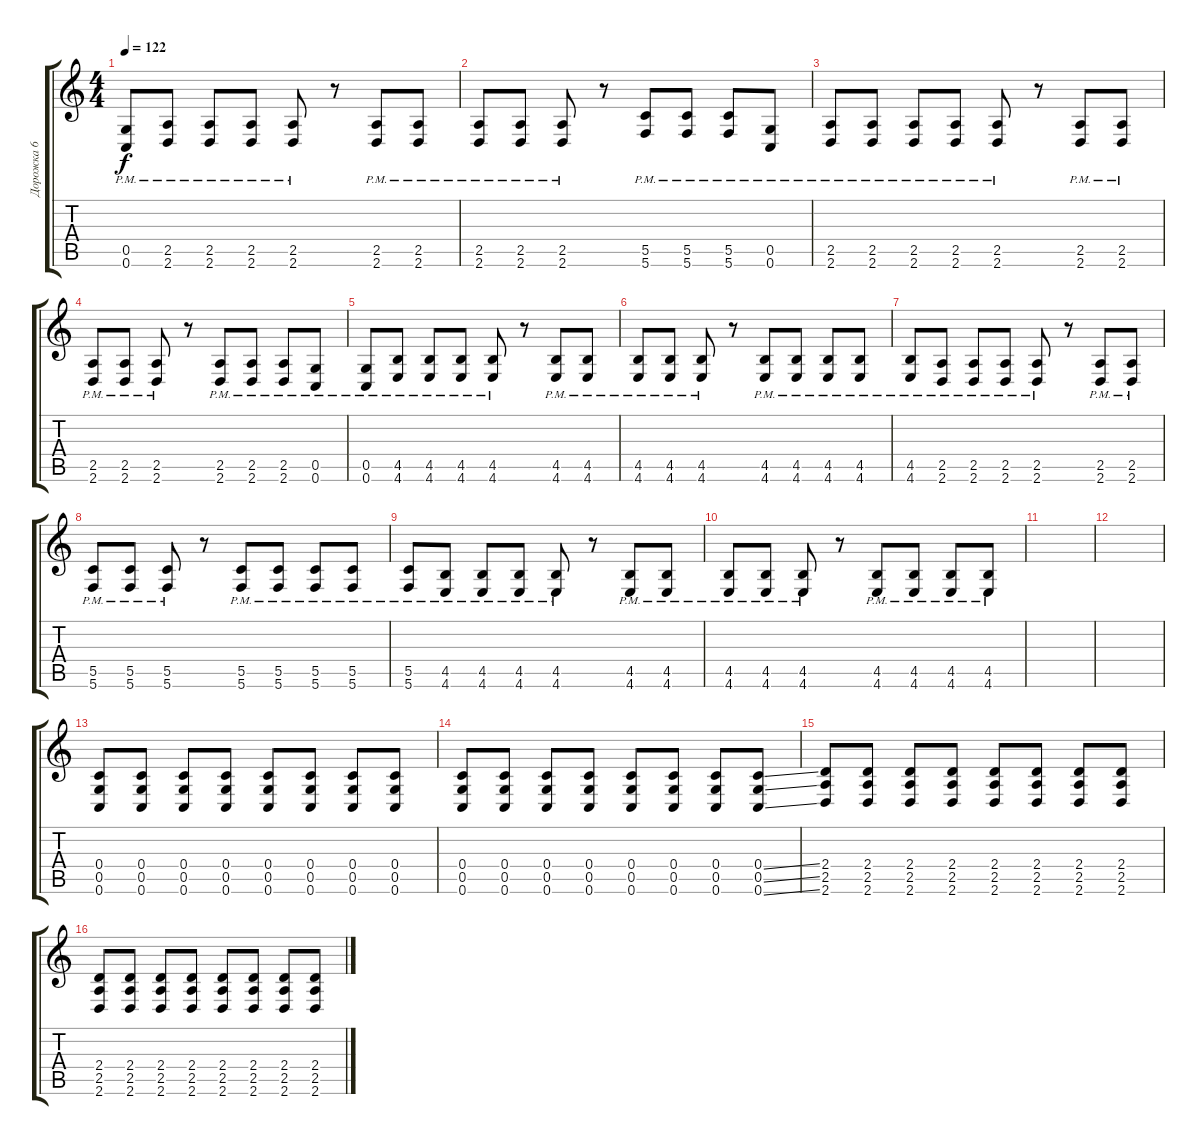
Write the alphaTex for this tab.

\track ("Дорожка 6" "Дорожка 6") {instrument overdrivenguitar}
\staff {score tabs}
\tuning (D4 A3 F3 C3 G2 C2) {hide}
\ts (4 4)
\tempo 122
\clef g2
\ks c
(0.5{pm} 0.6{pm}).8{dy f} (2.5{pm} 2.6{pm}).8 (2.5{pm} 2.6{pm}).8 (2.5{pm} 2.6{pm}).8 (2.5{pm} 2.6{pm}).8 r.8 (2.5{pm} 2.6{pm}).8 (2.5{pm} 2.6{pm}).8 |
(2.5{pm} 2.6{pm}).8 (2.5{pm} 2.6{pm}).8 (2.5{pm} 2.6{pm}).8 r.8 (5.5{pm} 5.6{pm}).8 (5.5{pm} 5.6{pm}).8 (5.5{pm} 5.6{pm}).8 (0.5{pm} 0.6{pm}).8 |
(2.5{pm} 2.6{pm}).8 (2.5{pm} 2.6{pm}).8 (2.5{pm} 2.6{pm}).8 (2.5{pm} 2.6{pm}).8 (2.5{pm} 2.6{pm}).8 r.8 (2.5{pm} 2.6{pm}).8 (2.5{pm} 2.6{pm}).8 |
(2.5{pm} 2.6{pm}).8 (2.5{pm} 2.6{pm}).8 (2.5{pm} 2.6{pm}).8 r.8 (2.5{pm} 2.6{pm}).8 (2.5{pm} 2.6{pm}).8 (2.5{pm} 2.6{pm}).8 (0.5{pm} 0.6{pm}).8 |
(0.5{pm} 0.6{pm}).8 (4.5{pm} 4.6{pm}).8 (4.5{pm} 4.6{pm}).8 (4.5{pm} 4.6{pm}).8 (4.5{pm} 4.6{pm}).8 r.8 (4.5{pm} 4.6{pm}).8 (4.5{pm} 4.6{pm}).8 |
(4.5{pm} 4.6{pm}).8 (4.5{pm} 4.6{pm}).8 (4.5{pm} 4.6{pm}).8 r.8 (4.5{pm} 4.6{pm}).8 (4.5{pm} 4.6{pm}).8 (4.5{pm} 4.6{pm}).8 (4.5{pm} 4.6{pm}).8 |
(4.5{pm} 4.6{pm}).8 (2.5{pm} 2.6{pm}).8 (2.5{pm} 2.6{pm}).8 (2.5{pm} 2.6{pm}).8 (2.5{pm} 2.6{pm}).8 r.8 (2.5{pm} 2.6{pm}).8 (2.5{pm} 2.6{pm}).8 |
(5.5{pm} 5.6{pm}).8 (5.5{pm} 5.6{pm}).8 (5.5{pm} 5.6{pm}).8 r.8 (5.5{pm} 5.6{pm}).8 (5.5{pm} 5.6{pm}).8 (5.5{pm} 5.6{pm}).8 (5.5{pm} 5.6{pm}).8 |
(5.5{pm} 5.6{pm}).8 (4.5{pm} 4.6{pm}).8 (4.5{pm} 4.6{pm}).8 (4.5{pm} 4.6{pm}).8 (4.5{pm} 4.6{pm}).8 r.8 (4.5{pm} 4.6{pm}).8 (4.5{pm} 4.6{pm}).8 |
(4.5{pm} 4.6{pm}).8 (4.5{pm} 4.6{pm}).8 (4.5{pm} 4.6{pm}).8 r.8 (4.5{pm} 4.6{pm}).8 (4.5{pm} 4.6{pm}).8 (4.5{pm} 4.6{pm}).8 (4.5{pm} 4.6{pm}).8 |
|
|
(0.4 0.5 0.6).8 (0.4 0.5 0.6).8 (0.4 0.5 0.6).8 (0.4 0.5 0.6).8 (0.4 0.5 0.6).8 (0.4 0.5 0.6).8 (0.4 0.5 0.6).8 (0.4 0.5 0.6).8 |
(0.4 0.5 0.6).8 (0.4 0.5 0.6).8 (0.4 0.5 0.6).8 (0.4 0.5 0.6).8 (0.4 0.5 0.6).8 (0.4 0.5 0.6).8 (0.4 0.5 0.6).8 (0.4{ss} 0.5{ss} 0.6{ss}).8 |
(2.4 2.5 2.6).8 (2.4 2.5 2.6).8 (2.4 2.5 2.6).8 (2.4 2.5 2.6).8 (2.4 2.5 2.6).8 (2.4 2.5 2.6).8 (2.4 2.5 2.6).8 (2.4 2.5 2.6).8 |
(2.4 2.5 2.6).8 (2.4 2.5 2.6).8 (2.4 2.5 2.6).8 (2.4 2.5 2.6).8 (2.4 2.5 2.6).8 (2.4 2.5 2.6).8 (2.4 2.5 2.6).8 (2.4 2.5 2.6).8
